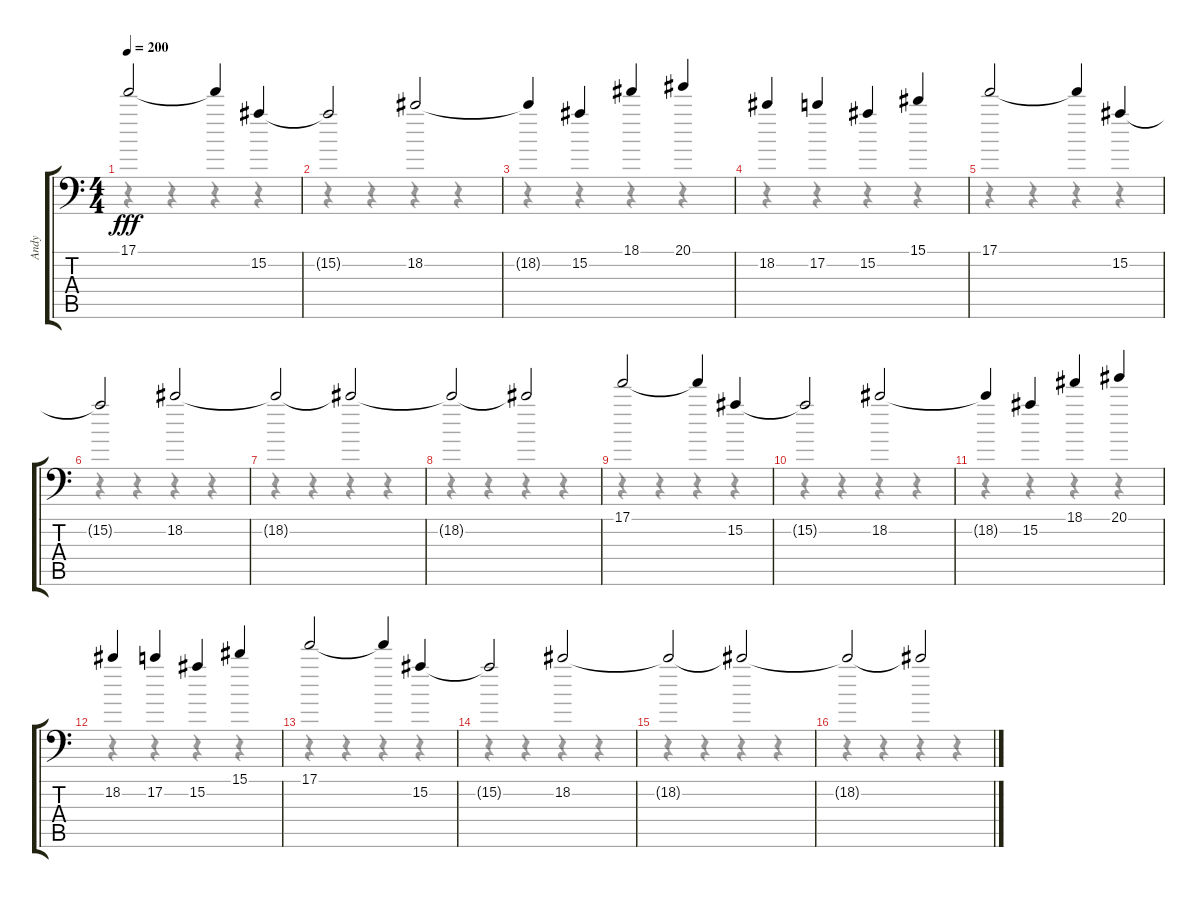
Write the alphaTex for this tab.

\track ("Andy" "Andy") {instrument distortionguitar}
\staff {score tabs}
\tuning (C4 G3 Eb3 Bb2 F2 Bb1) {hide}
\voice
\ts (4 4)
\tempo 200
\clef f4
\ks c
17.1.2{dy fff} 17.1{t}.4 15.2.4 |
15.2{t}.2 18.2.2 |
18.2{t}.4 15.2.4 18.1.4 20.1.4 |
18.2.4 17.2.4 15.2.4 15.1.4 |
17.1.2 17.1{t}.4 15.2.4 |
15.2{t}.2 18.2.2 |
18.2{t}.2 18.2{t}.2 |
18.2{t}.2 18.2{t}.2 |
17.1.2 17.1{t}.4 15.2.4 |
15.2{t}.2 18.2.2 |
18.2{t}.4 15.2.4 18.1.4 20.1.4 |
18.2.4 17.2.4 15.2.4 15.1.4 |
17.1.2 17.1{t}.4 15.2.4 |
15.2{t}.2 18.2.2 |
18.2{t}.2 18.2{t}.2 |
18.2{t}.2 18.2{t}.2
\voice
\clef f4
\ottava regular
\simile none
\ks c
r.4{dy f} r.4 r.4 r.4 |
r.4 r.4 r.4 r.4 |
r.4 r.4 r.4 r.4 |
r.4 r.4 r.4 r.4 |
r.4 r.4 r.4 r.4 |
r.4 r.4 r.4 r.4 |
r.4 r.4 r.4 r.4 |
r.4 r.4 r.4 r.4 |
r.4 r.4 r.4 r.4 |
r.4 r.4 r.4 r.4 |
r.4 r.4 r.4 r.4 |
r.4 r.4 r.4 r.4 |
r.4 r.4 r.4 r.4 |
r.4 r.4 r.4 r.4 |
r.4 r.4 r.4 r.4 |
r.4 r.4 r.4 r.4
